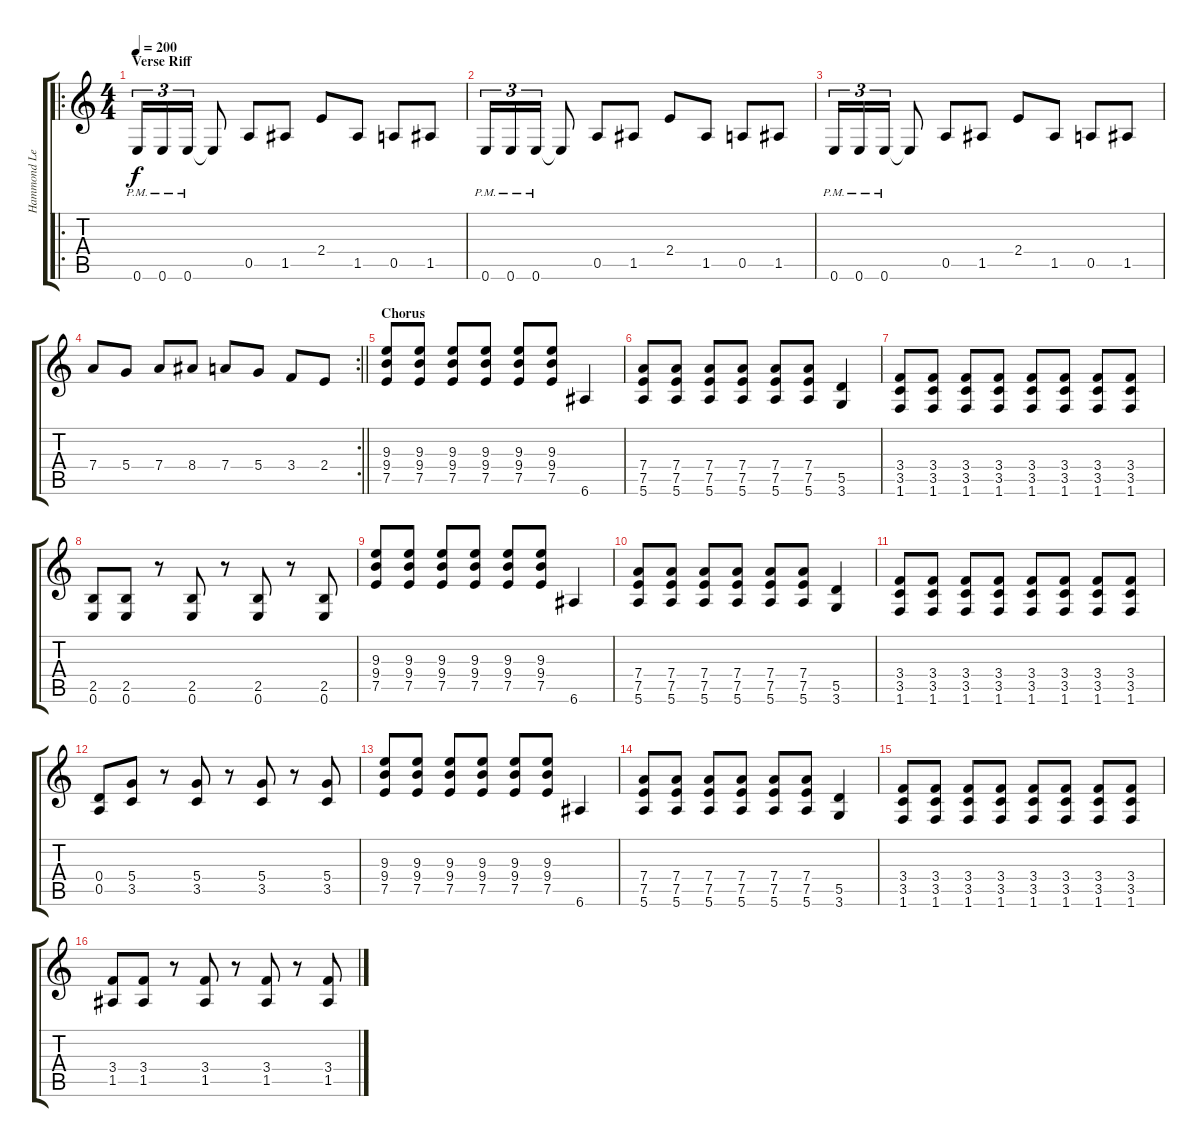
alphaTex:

\track ("Hammond Lead" "Hammond Le") {instrument distortionguitar}
\staff {score tabs}
\tuning (E4 B3 G3 D3 A2 E2) {hide}
\ro
\ts (4 4)
\section ("" "Verse Riff")
\tempo 200
\clef g2
\ks c
0.6{pm}.16{tu (3 2) dy f} 0.6{pm}.16{tu (3 2)} 0.6{pm}.16{tu (3 2)} 0.6{t}.8 0.5.8 1.5.8 2.4.8 1.5.8 0.5.8 1.5.8 |
0.6{pm}.16{tu (3 2)} 0.6{pm}.16{tu (3 2)} 0.6{pm}.16{tu (3 2)} 0.6{t}.8 0.5.8 1.5.8 2.4.8 1.5.8 0.5.8 1.5.8 |
0.6{pm}.16{tu (3 2)} 0.6{pm}.16{tu (3 2)} 0.6{pm}.16{tu (3 2)} 0.6{t}.8 0.5.8 1.5.8 2.4.8 1.5.8 0.5.8 1.5.8 |
\rc 2
\barLineRight lightlight
7.4.8 5.4.8 7.4.8 8.4.8 7.4.8 5.4.8 3.4.8 2.4.8 |
\section ("" "Chorus")
(9.3 9.4 7.5).8 (9.3 9.4 7.5).8 (9.3 9.4 7.5).8 (9.3 9.4 7.5).8 (9.3 9.4 7.5).8 (9.3 9.4 7.5).8 6.6.4 |
(7.4 7.5 5.6).8 (7.4 7.5 5.6).8 (7.4 7.5 5.6).8 (7.4 7.5 5.6).8 (7.4 7.5 5.6).8 (7.4 7.5 5.6).8 (5.5 3.6).4 |
(3.4 3.5 1.6).8 (3.4 3.5 1.6).8 (3.4 3.5 1.6).8 (3.4 3.5 1.6).8 (3.4 3.5 1.6).8 (3.4 3.5 1.6).8 (3.4 3.5 1.6).8 (3.4 3.5 1.6).8 |
(2.5 0.6).8 (2.5 0.6).8 r.8 (2.5 0.6).8 r.8 (2.5 0.6).8 r.8 (2.5 0.6).8 |
(9.3 9.4 7.5).8 (9.3 9.4 7.5).8 (9.3 9.4 7.5).8 (9.3 9.4 7.5).8 (9.3 9.4 7.5).8 (9.3 9.4 7.5).8 6.6.4 |
(7.4 7.5 5.6).8 (7.4 7.5 5.6).8 (7.4 7.5 5.6).8 (7.4 7.5 5.6).8 (7.4 7.5 5.6).8 (7.4 7.5 5.6).8 (5.5 3.6).4 |
(3.4 3.5 1.6).8 (3.4 3.5 1.6).8 (3.4 3.5 1.6).8 (3.4 3.5 1.6).8 (3.4 3.5 1.6).8 (3.4 3.5 1.6).8 (3.4 3.5 1.6).8 (3.4 3.5 1.6).8 |
(0.4 0.5).8 (5.4 3.5).8 r.8 (5.4 3.5).8 r.8 (5.4 3.5).8 r.8 (5.4 3.5).8 |
(9.3 9.4 7.5).8 (9.3 9.4 7.5).8 (9.3 9.4 7.5).8 (9.3 9.4 7.5).8 (9.3 9.4 7.5).8 (9.3 9.4 7.5).8 6.6.4 |
(7.4 7.5 5.6).8 (7.4 7.5 5.6).8 (7.4 7.5 5.6).8 (7.4 7.5 5.6).8 (7.4 7.5 5.6).8 (7.4 7.5 5.6).8 (5.5 3.6).4 |
(3.4 3.5 1.6).8 (3.4 3.5 1.6).8 (3.4 3.5 1.6).8 (3.4 3.5 1.6).8 (3.4 3.5 1.6).8 (3.4 3.5 1.6).8 (3.4 3.5 1.6).8 (3.4 3.5 1.6).8 |
(3.4 1.5).8 (3.4 1.5).8 r.8 (3.4 1.5).8 r.8 (3.4 1.5).8 r.8 (3.4 1.5).8
